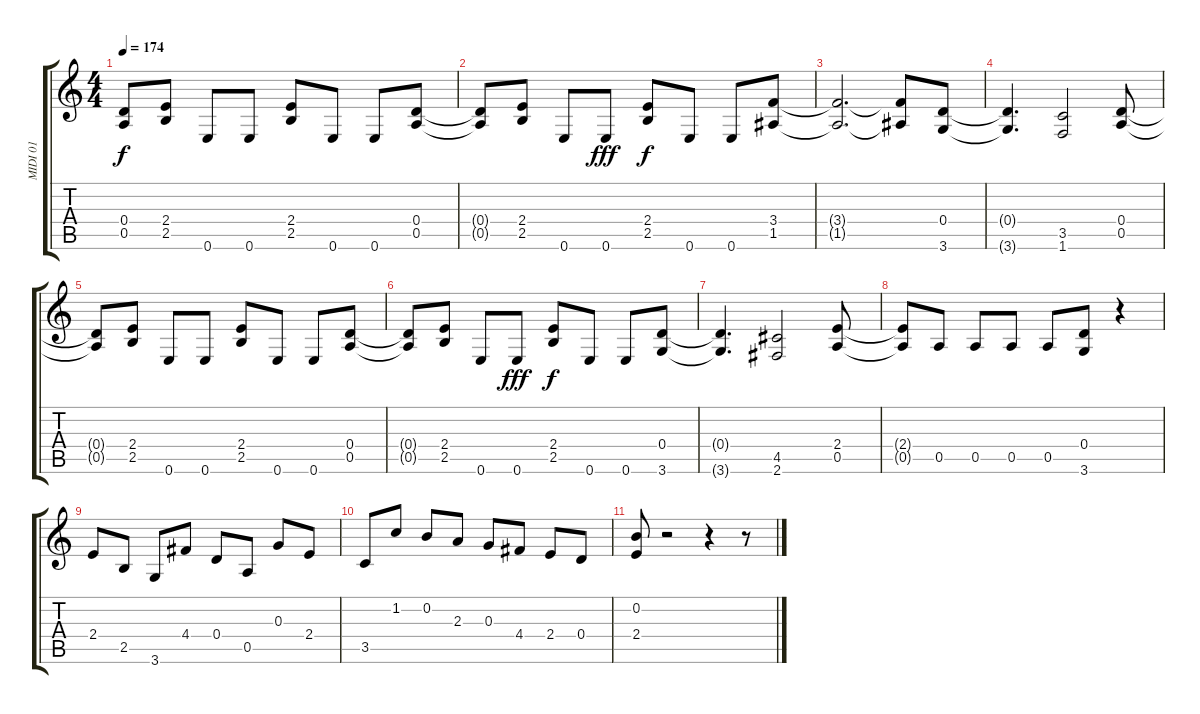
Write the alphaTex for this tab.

\track ("MIDI 01" "MIDI 01") {instrument distortionguitar}
\staff {score tabs}
\tuning (E4 B3 G3 D3 A2 E2) {hide}
\ts (4 4)
\tempo 174
\clef g2
\ks c
(0.4{t} 0.5{t}).8{dy f} (2.4 2.5).8 0.6.8 0.6.8 (2.4 2.5).8 0.6.8 0.6.8 (0.4 0.5).8 |
(0.4{t} 0.5{t}).8 (2.4 2.5).8 0.6.8 0.6.8{dy fff} (2.4 2.5).8{dy f} 0.6.8 0.6.8 (3.4 1.5).8 |
(3.4{t} 1.5{t}).2{d} (3.4{t} 1.5{t}).8 (0.4 3.6).8 |
(0.4{t} 3.6{t}).4{d} (3.5 1.6).2 (0.4 0.5).8 |
(0.4{t} 0.5{t}).8 (2.4 2.5).8 0.6.8 0.6.8 (2.4 2.5).8 0.6.8 0.6.8 (0.4 0.5).8 |
(0.4{t} 0.5{t}).8 (2.4 2.5).8 0.6.8 0.6.8{dy fff} (2.4 2.5).8{dy f} 0.6.8 0.6.8 (0.4 3.6).8 |
(0.4{t} 3.6{t}).4{d} (4.5 2.6).2 (2.4 0.5).8 |
(2.4{t} 0.5{t}).8 0.5.8 0.5.8 0.5.8 0.5.8 (0.4 3.6).8 r.4 |
2.4.8 2.5.8 3.6.8 4.4.8 0.4.8 0.5.8 0.3.8 2.4.8 |
3.5.8 1.2.8 0.2.8 2.3.8 0.3.8 4.4.8 2.4.8 0.4.8 |
(0.2 2.4).8 r.2 r.4 r.8
